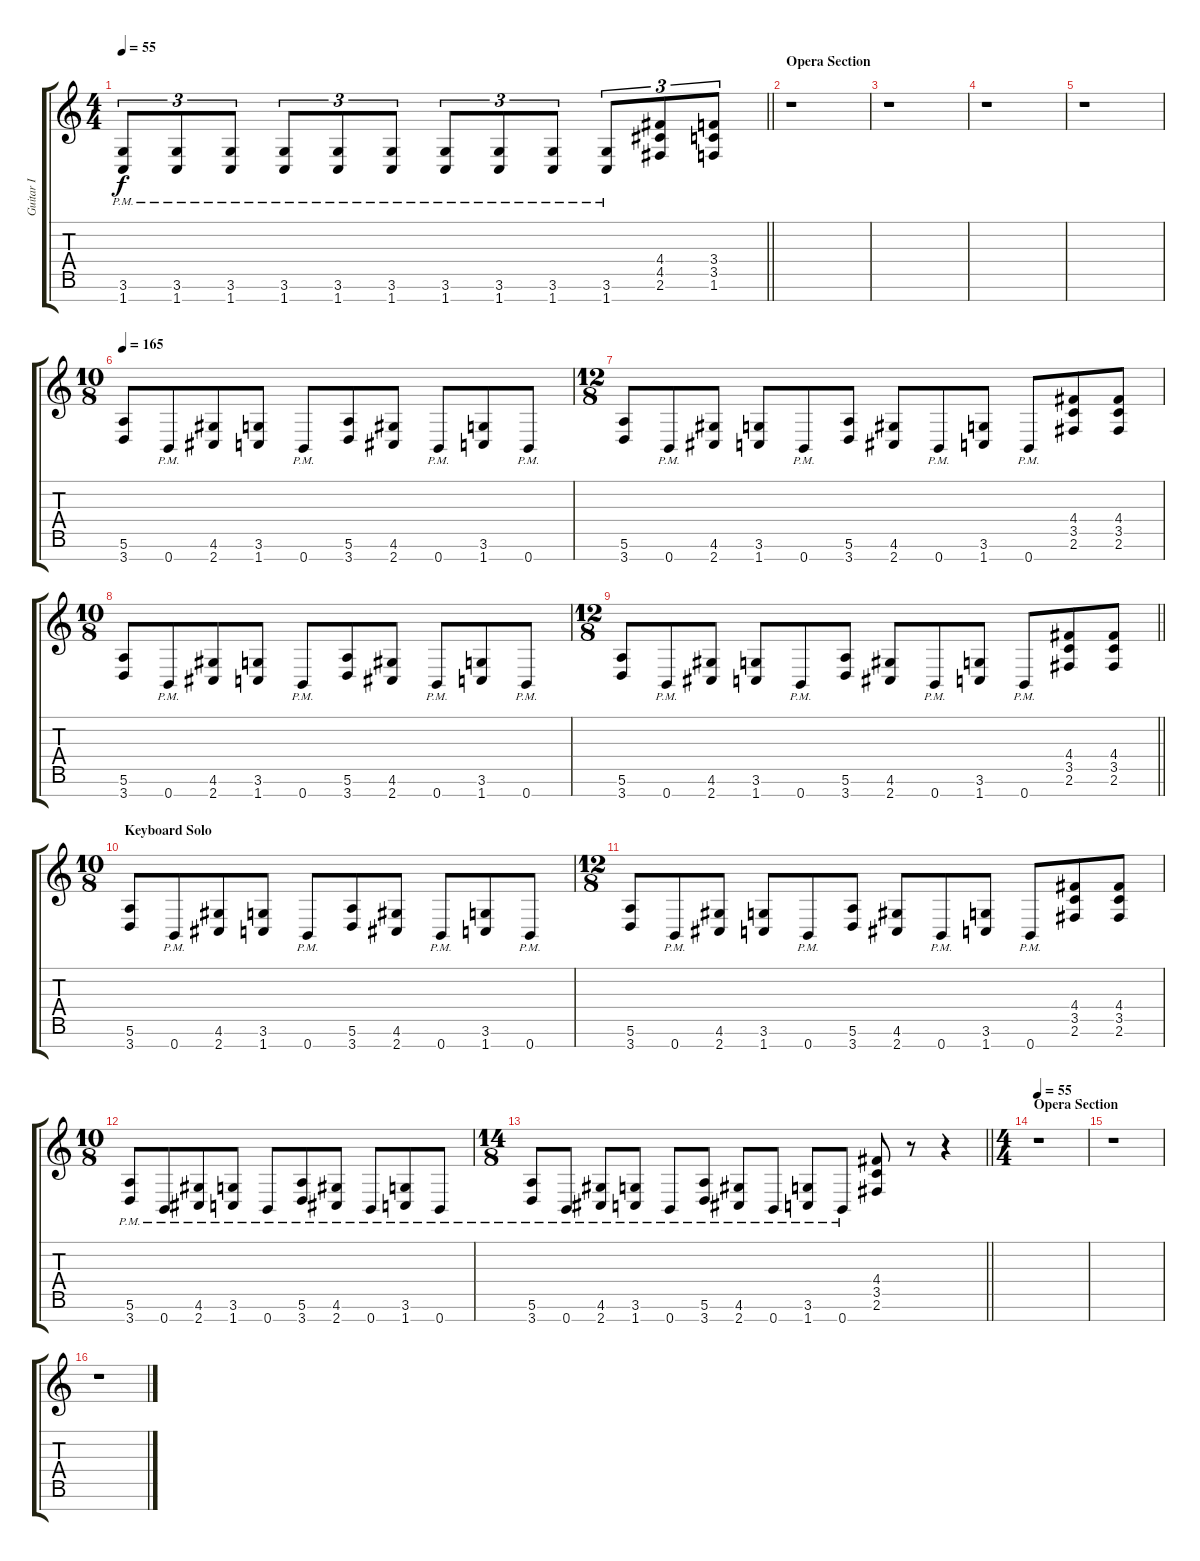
\track ("Guitar I" "Guitar I") {instrument distortionguitar}
\staff {score tabs}
\tuning (E4 B3 G3 D3 A2 E2 B1) {hide}
\ts (4 4)
\tempo 55
\clef g2
\barLineRight lightlight
\ks c
(3.6{pm} 1.7{pm}).8{tu (3 2) dy f} (3.6{pm} 1.7{pm}).8{tu (3 2)} (3.6{pm} 1.7{pm}).8{tu (3 2)} (3.6{pm} 1.7{pm}).8{tu (3 2)} (3.6{pm} 1.7{pm}).8{tu (3 2)} (3.6{pm} 1.7{pm}).8{tu (3 2)} (3.6{pm} 1.7{pm}).8{tu (3 2)} (3.6{pm} 1.7{pm}).8{tu (3 2)} (3.6{pm} 1.7{pm}).8{tu (3 2)} (3.6{pm} 1.7{pm}).8{tu (3 2)} (4.4 4.5 2.6).8{tu (3 2)} (3.4 3.5 1.6).8{tu (3 2)} |
\section ("" "Opera Section")
r.1 |
r.1 |
r.1 |
r.1 |
\ts (10 8)
\tempo 165
(5.6 3.7).8 0.7{pm}.8 (4.6 2.7).8 (3.6 1.7).8 0.7{pm}.8 (5.6 3.7).8 (4.6 2.7).8 0.7{pm}.8 (3.6 1.7).8 0.7{pm}.8 |
\ts (12 8)
(5.6 3.7).8 0.7{pm}.8 (4.6 2.7).8 (3.6 1.7).8 0.7{pm}.8 (5.6 3.7).8 (4.6 2.7).8 0.7{pm}.8 (3.6 1.7).8 0.7{pm}.8 (4.4 3.5 2.6).8 (4.4 3.5 2.6).8 |
\ts (10 8)
(5.6 3.7).8 0.7{pm}.8 (4.6 2.7).8 (3.6 1.7).8 0.7{pm}.8 (5.6 3.7).8 (4.6 2.7).8 0.7{pm}.8 (3.6 1.7).8 0.7{pm}.8 |
\ts (12 8)
\barLineRight lightlight
(5.6 3.7).8 0.7{pm}.8 (4.6 2.7).8 (3.6 1.7).8 0.7{pm}.8 (5.6 3.7).8 (4.6 2.7).8 0.7{pm}.8 (3.6 1.7).8 0.7{pm}.8 (4.4 3.5 2.6).8 (4.4 3.5 2.6).8 |
\ts (10 8)
\section ("" "Keyboard Solo")
(5.6 3.7).8 0.7{pm}.8 (4.6 2.7).8 (3.6 1.7).8 0.7{pm}.8 (5.6 3.7).8 (4.6 2.7).8 0.7{pm}.8 (3.6 1.7).8 0.7{pm}.8 |
\ts (12 8)
(5.6 3.7).8 0.7{pm}.8 (4.6 2.7).8 (3.6 1.7).8 0.7{pm}.8 (5.6 3.7).8 (4.6 2.7).8 0.7{pm}.8 (3.6 1.7).8 0.7{pm}.8 (4.4 3.5 2.6).8 (4.4 3.5 2.6).8 |
\ts (10 8)
(5.6{pm} 3.7{pm}).8 0.7{pm}.8 (4.6{pm} 2.7{pm}).8 (3.6{pm} 1.7{pm}).8 0.7{pm}.8 (5.6{pm} 3.7{pm}).8 (4.6{pm} 2.7{pm}).8 0.7{pm}.8 (3.6{pm} 1.7{pm}).8 0.7{pm}.8 |
\ts (14 8)
\barLineRight lightlight
(5.6{pm} 3.7{pm}).8 0.7{pm}.8 (4.6{pm} 2.7{pm}).8 (3.6{pm} 1.7{pm}).8 0.7{pm}.8 (5.6{pm} 3.7{pm}).8 (4.6{pm} 2.7{pm}).8 0.7{pm}.8 (3.6{pm} 1.7{pm}).8 0.7{pm}.8 (4.4 3.5 2.6).8 r.8 r.4 |
\ts (4 4)
\section ("" "Opera Section")
\tempo 55
r.1 |
r.1 |
r.1
